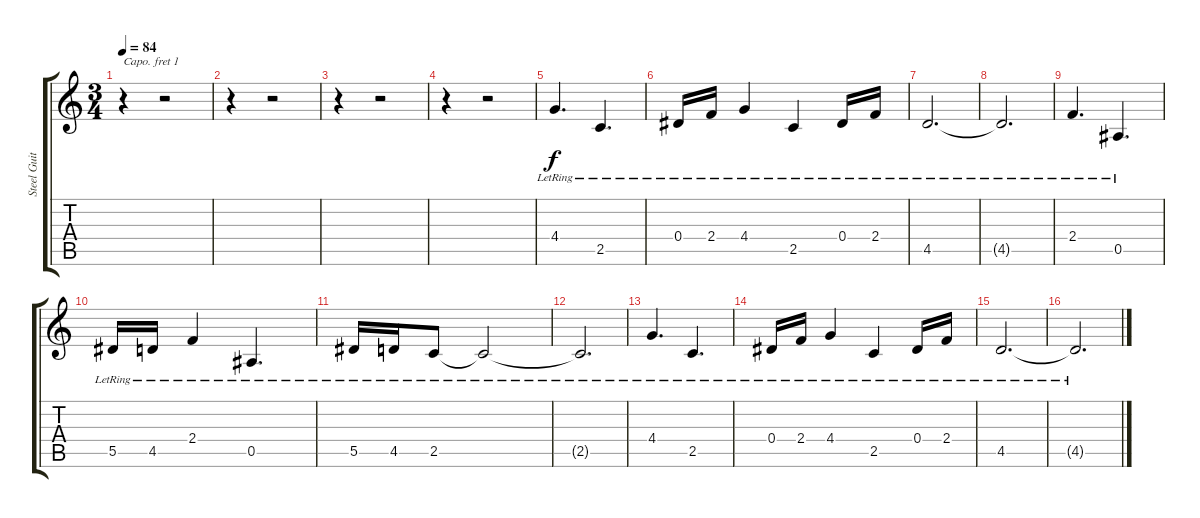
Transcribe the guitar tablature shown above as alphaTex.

\track ("Steel Guitar" "Steel Guit") {instrument acousticguitarsteel}
\staff {score tabs}
\capo 1
\tuning (E4 B3 G3 D3 A2 E2) {hide}
\ts (3 4)
\tempo 84
\clef g2
\ks c
r.4{dy f instrument acousticguitarsteel} r.2 |
r.4 r.2 |
r.4 r.2 |
r.4 r.2 |
4.4{lr}.4{d} 2.5{lr}.4{d} |
0.4{lr}.16 2.4{lr}.16 4.4{lr}.4 2.5{lr}.4 0.4{lr}.16 2.4{lr}.16 |
4.5{lr}.2{d} |
4.5{lr t}.2{d} |
2.4{lr}.4{d} 0.5{lr}.4{d} |
5.5{lr}.16 4.5{lr}.16 2.4{lr}.4 0.5{lr}.4{d} |
5.5{lr}.16 4.5{lr}.16 2.5{lr}.8 2.5{lr t}.2 |
2.5{lr t}.2{d} |
4.4{lr}.4{d} 2.5{lr}.4{d} |
0.4{lr}.16 2.4{lr}.16 4.4{lr}.4 2.5{lr}.4 0.4{lr}.16 2.4{lr}.16 |
4.5{lr}.2{d} |
4.5{lr t}.2{d}
